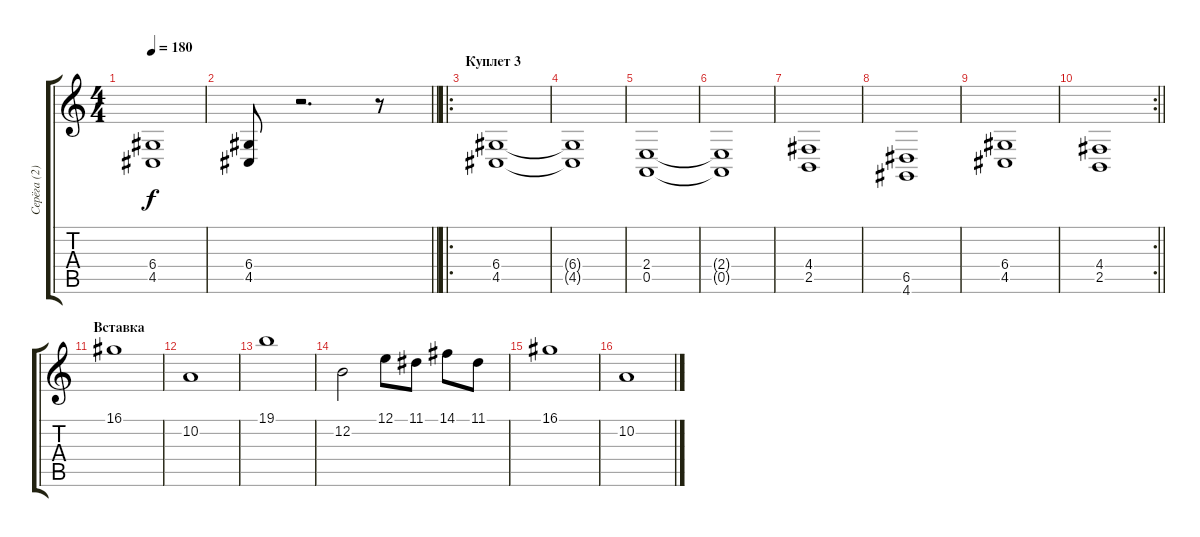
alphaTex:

\track ("Серёга (2)" "Серёга (2)") {instrument stringensemble1}
\staff {score tabs}
\tuning (E4 B3 G3 D3 A2 E2) {hide}
\ts (4 4)
\tempo 180
\clef g2
\ks c
(6.4 4.5).1{dy f} |
\barLineRight lightlight
(6.4 4.5).8 r.2{d} r.8 |
\ro
\section ("" "Куплет 3")
(6.4 4.5).1 |
(6.4{t} 4.5{t}).1 |
(2.4 0.5).1 |
(2.4{t} 0.5{t}).1 |
(4.4 2.5).1 |
(6.5 4.6).1 |
(6.4 4.5).1 |
\rc 2
\barLineRight lightlight
(4.4 2.5).1 |
\section ("" "Вставка")
16.1.1 |
10.2.1 |
19.1.1 |
12.2.2 12.1.8 11.1.8 14.1.8 11.1.8 |
16.1.1 |
10.2.1
